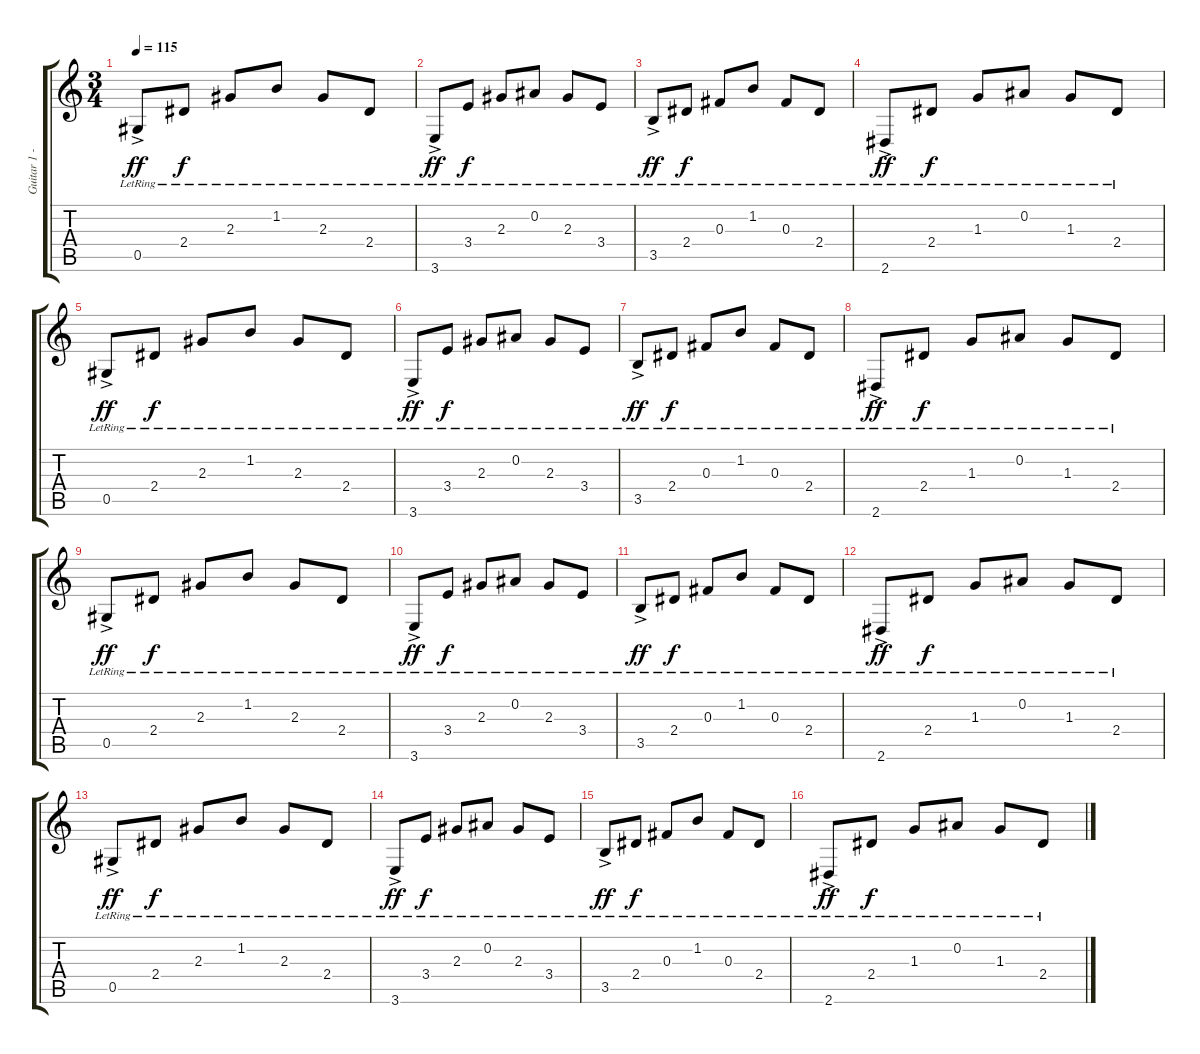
\track ("Guitar 1 - Daron" "Guitar 1 -") {instrument electricguitarclean}
\staff {score tabs}
\tuning (Eb4 Bb3 Gb3 Db3 Ab2 Db2) {hide}
\ts (3 4)
\tempo 115
\clef g2
\ks c
0.5{ac lr}.8{dy ff instrument electricguitarclean} 2.4{lr}.8{dy f} 2.3{lr}.8 1.2{lr}.8 2.3{lr}.8 2.4{lr}.8 |
3.6{ac lr}.8{dy ff} 3.4{lr}.8{dy f} 2.3{lr}.8 0.2{lr}.8 2.3{lr}.8 3.4{lr}.8 |
3.5{ac lr}.8{dy ff} 2.4{lr}.8{dy f} 0.3{lr}.8 1.2{lr}.8 0.3{lr}.8 2.4{lr}.8 |
2.6{ac lr}.8{dy ff} 2.4{lr}.8{dy f} 1.3{lr}.8 0.2{lr}.8 1.3{lr}.8 2.4{lr}.8 |
0.5{ac lr}.8{dy ff} 2.4{lr}.8{dy f} 2.3{lr}.8 1.2{lr}.8 2.3{lr}.8 2.4{lr}.8 |
3.6{ac lr}.8{dy ff} 3.4{lr}.8{dy f} 2.3{lr}.8 0.2{lr}.8 2.3{lr}.8 3.4{lr}.8 |
3.5{ac lr}.8{dy ff} 2.4{lr}.8{dy f} 0.3{lr}.8 1.2{lr}.8 0.3{lr}.8 2.4{lr}.8 |
2.6{ac lr}.8{dy ff} 2.4{lr}.8{dy f} 1.3{lr}.8 0.2{lr}.8 1.3{lr}.8 2.4{lr}.8 |
0.5{ac lr}.8{dy ff} 2.4{lr}.8{dy f} 2.3{lr}.8 1.2{lr}.8 2.3{lr}.8 2.4{lr}.8 |
3.6{ac lr}.8{dy ff} 3.4{lr}.8{dy f} 2.3{lr}.8 0.2{lr}.8 2.3{lr}.8 3.4{lr}.8 |
3.5{ac lr}.8{dy ff} 2.4{lr}.8{dy f} 0.3{lr}.8 1.2{lr}.8 0.3{lr}.8 2.4{lr}.8 |
2.6{ac lr}.8{dy ff} 2.4{lr}.8{dy f} 1.3{lr}.8 0.2{lr}.8 1.3{lr}.8 2.4{lr}.8 |
0.5{ac lr}.8{dy ff} 2.4{lr}.8{dy f} 2.3{lr}.8 1.2{lr}.8 2.3{lr}.8 2.4{lr}.8 |
3.6{ac lr}.8{dy ff} 3.4{lr}.8{dy f} 2.3{lr}.8 0.2{lr}.8 2.3{lr}.8 3.4{lr}.8 |
3.5{ac lr}.8{dy ff} 2.4{lr}.8{dy f} 0.3{lr}.8 1.2{lr}.8 0.3{lr}.8 2.4{lr}.8 |
2.6{ac lr}.8{dy ff} 2.4{lr}.8{dy f} 1.3{lr}.8 0.2{lr}.8 1.3{lr}.8 2.4{lr}.8
